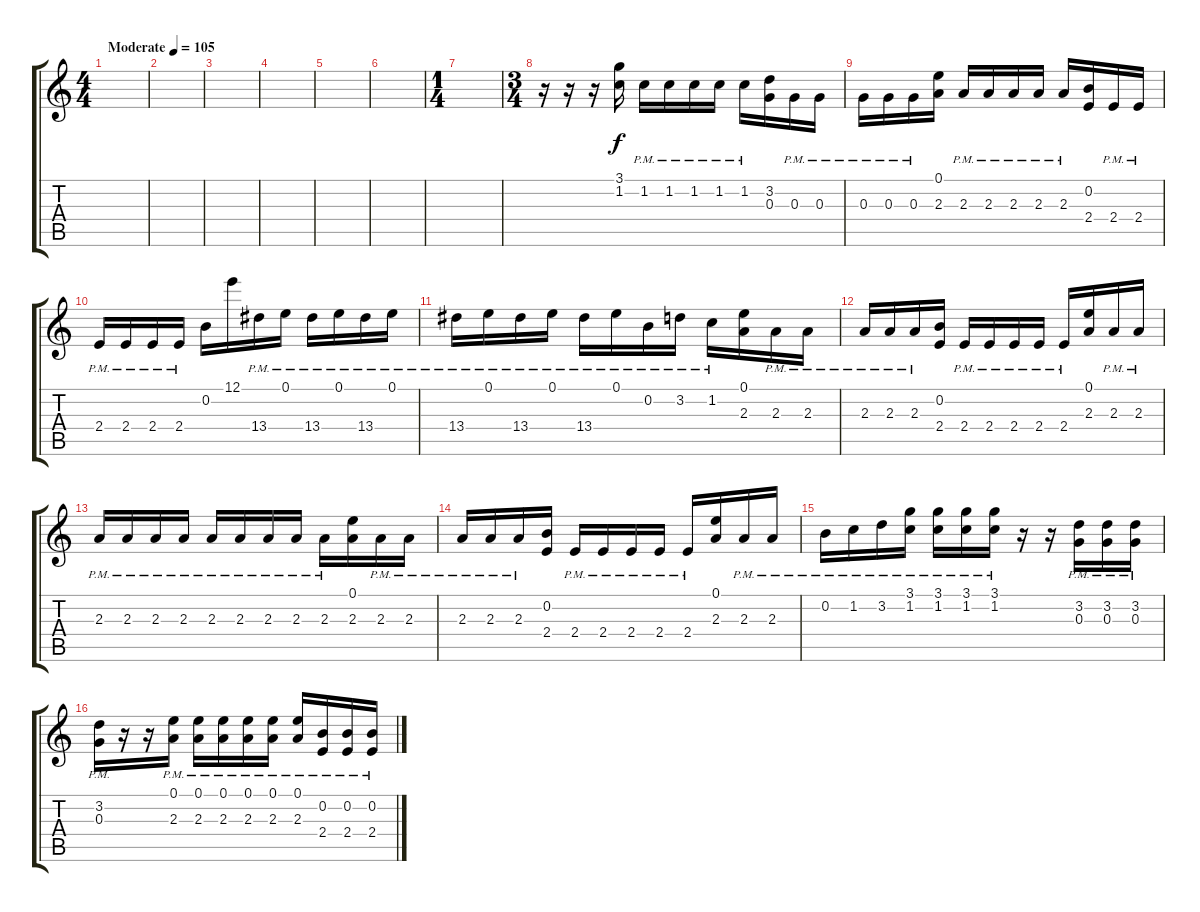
\track "" {instrument distortionguitar}
\staff {score tabs}
\tuning (E4 B3 G3 D3 A2 E2) {hide}
\ts (4 4)
\tempo (105 "Moderate")
\clef g2
\ks c
|
|
|
|
|
|
\ts (1 4)
|
\ts (3 4)
r.16 r.16 r.16 (3.1 1.2).16 1.2{pm}.16 1.2{pm}.16 1.2{pm}.16 1.2{pm}.16 1.2{pm}.16 (3.2 0.3).16 0.3{pm}.16 0.3{pm}.16 |
0.3{pm}.16 0.3{pm}.16 0.3{pm}.16 (0.1 2.3).16 2.3{pm}.16 2.3{pm}.16 2.3{pm}.16 2.3{pm}.16 2.3{pm}.16 (0.2 2.4).16 2.4{pm}.16 2.4{pm}.16 |
2.4{pm}.16 2.4{pm}.16 2.4{pm}.16 2.4{pm}.16 0.2.16 12.1.16 13.4{pm}.16 0.1{pm}.16 13.4{pm}.16 0.1{pm}.16 13.4{pm}.16 0.1{pm}.16 |
13.4{pm}.16 0.1{pm}.16 13.4{pm}.16 0.1{pm}.16 13.4{pm}.16 0.1{pm}.16 0.2{pm}.16 3.2{pm}.16 1.2{pm}.16 (0.1 2.3).16 2.3{pm}.16 2.3{pm}.16 |
2.3{pm}.16 2.3{pm}.16 2.3{pm}.16 (0.2 2.4).16 2.4{pm}.16 2.4{pm}.16 2.4{pm}.16 2.4{pm}.16 2.4{pm}.16 (0.1 2.3).16 2.3{pm}.16 2.3{pm}.16 |
2.3{pm}.16 2.3{pm}.16 2.3{pm}.16 2.3{pm}.16 2.3{pm}.16 2.3{pm}.16 2.3{pm}.16 2.3{pm}.16 2.3{pm}.16 (0.1 2.3).16 2.3{pm}.16 2.3{pm}.16 |
2.3{pm}.16 2.3{pm}.16 2.3{pm}.16 (0.2 2.4).16 2.4{pm}.16 2.4{pm}.16 2.4{pm}.16 2.4{pm}.16 2.4{pm}.16 (0.1 2.3).16 2.3{pm}.16 2.3{pm}.16 |
0.2{pm}.16 1.2{pm}.16 3.2{pm}.16 (3.1{pm} 1.2{pm}).16 (3.1{pm} 1.2{pm}).16 (3.1{pm} 1.2{pm}).16 (3.1{pm} 1.2{pm}).16 r.16 r.16 (3.2{pm} 0.3{pm}).16 (3.2{pm} 0.3{pm}).16 (3.2{pm} 0.3{pm}).16 |
(3.2{pm} 0.3{pm}).16 r.16 r.16 (0.1{pm} 2.3{pm}).16 (0.1{pm} 2.3{pm}).16 (0.1{pm} 2.3{pm}).16 (0.1{pm} 2.3{pm}).16 (0.1{pm} 2.3{pm}).16 (0.1{pm} 2.3{pm}).16 (0.2{pm} 2.4{pm}).16 (0.2{pm} 2.4{pm}).16 (0.2{pm} 2.4{pm}).16
